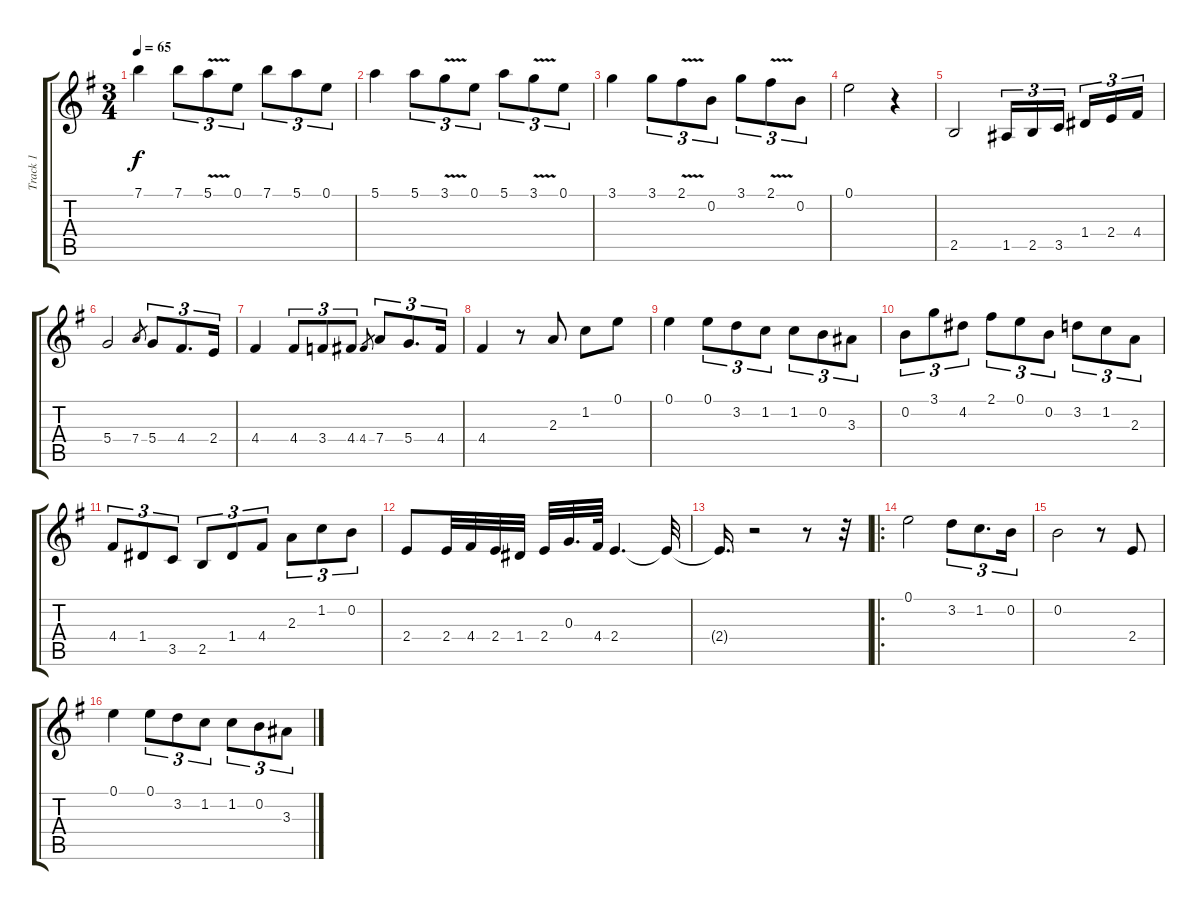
\track ("Track 1" "Track 1") {instrument acousticguitarsteel}
\staff {score tabs}
\tuning (E4 B3 G3 D3 A2 E2) {hide}
\ts (3 4)
\tempo 65
\clef g2
\ks eminor
7.1.4{dy f} 7.1.8{tu (3 2)} 5.1{v}.8{tu (3 2)} 0.1.8{tu (3 2)} 7.1.8{tu (3 2)} 5.1.8{tu (3 2)} 0.1.8{tu (3 2)} |
5.1.4 5.1.8{tu (3 2)} 3.1{v}.8{tu (3 2)} 0.1.8{tu (3 2)} 5.1.8{tu (3 2)} 3.1{v}.8{tu (3 2)} 0.1.8{tu (3 2)} |
3.1.4 3.1.8{tu (3 2)} 2.1{v}.8{tu (3 2)} 0.2.8{tu (3 2)} 3.1.8{tu (3 2)} 2.1{v}.8{tu (3 2)} 0.2.8{tu (3 2)} |
0.1.2 r.4 |
2.5.2 1.5.16{tu (3 2)} 2.5.16{tu (3 2)} 3.5.16{tu (3 2) beam splitsecondary} 1.4.16{tu (3 2)} 2.4.16{tu (3 2)} 4.4.16{tu (3 2)} |
5.4.2 7.4.8{gr} 5.4.8{tu (3 2)} 4.4.8{d tu (3 2)} 2.4.16{tu (3 2)} |
4.4.4 4.4.8{tu (3 2)} 3.4.8{tu (3 2)} 4.4.8{tu (3 2)} 4.4.8{gr} 7.4.8{tu (3 2)} 5.4.8{d tu (3 2)} 4.4.16{tu (3 2)} |
4.4.4 r.8 2.3.8 1.2.8 0.1.8 |
0.1.4 0.1.8{tu (3 2)} 3.2.8{tu (3 2)} 1.2.8{tu (3 2)} 1.2.8{tu (3 2)} 0.2.8{tu (3 2)} 3.3.8{tu (3 2)} |
0.2.8{tu (3 2)} 3.1.8{tu (3 2)} 4.2.8{tu (3 2)} 2.1.8{tu (3 2)} 0.1.8{tu (3 2)} 0.2.8{tu (3 2)} 3.2.8{tu (3 2)} 1.2.8{tu (3 2)} 2.3.8{tu (3 2)} |
4.4.8{tu (3 2)} 1.4.8{tu (3 2)} 3.5.8{tu (3 2)} 2.5.8{tu (3 2)} 1.4.8{tu (3 2)} 4.4.8{tu (3 2)} 2.3.8{tu (3 2)} 1.2.8{tu (3 2)} 0.2.8{tu (3 2)} |
2.4.8 2.4.32 4.4.32 2.4.32 1.4.32 2.4.32 0.3.32{d} 4.4.64 2.4.4{d} 2.4{t}.32 |
2.4{t}.16{d} r.2 r.8 r.32 |
\ro
0.1.2 3.2.8{tu (3 2)} 1.2.8{d tu (3 2)} 0.2.16{tu (3 2)} |
0.2.2 r.8 2.4.8 |
0.1.4 0.1.8{tu (3 2)} 3.2.8{tu (3 2)} 1.2.8{tu (3 2)} 1.2.8{tu (3 2)} 0.2.8{tu (3 2)} 3.3.8{tu (3 2)}
